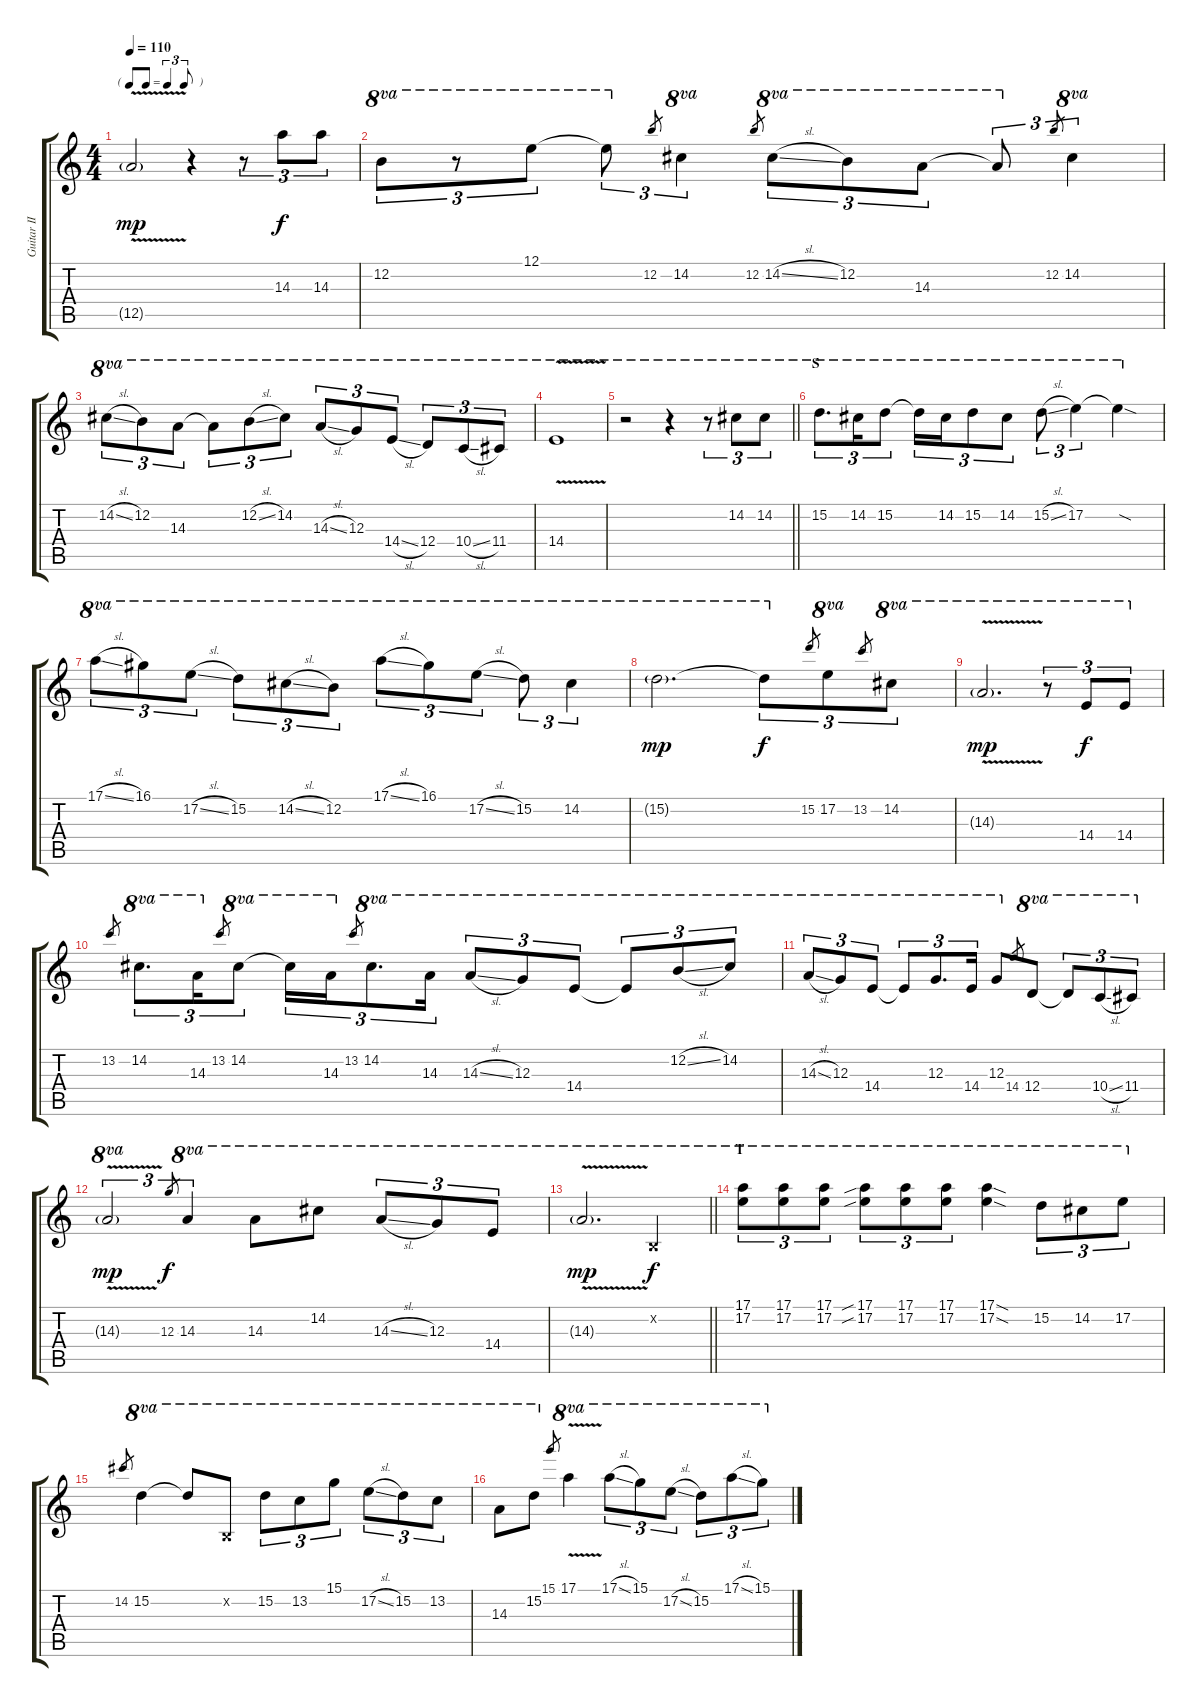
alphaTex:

\track ("Guitar II" "Guitar II") {instrument distortionguitar}
\staff {score tabs}
\tuning (E4 B3 G3 D3 A2 E2) {hide}
\ts (4 4)
\tf triplet8th
\tempo 110
\clef g2
\ks c
12.5{v g}.2{dy mp} r.4 r.8{tu (3 2)} 14.3.8{tu (3 2) dy f} 14.3.8{tu (3 2)} |
12.2.8{tu (3 2) ot 8va} r.8{tu (3 2) ot 8va} 12.1.8{tu (3 2) ot 8va} 12.1{t}.8{tu (3 2) ot 8va} 12.2.8{gr} 14.2.4{tu (3 2) ot 8va} 12.2.8{gr} 14.2{sl}.8{tu (3 2) ot 8va} 12.2.8{tu (3 2) ot 8va} 14.3.8{tu (3 2) ot 8va} 14.3{t}.8{tu (3 2) ot 8va} 12.2.8{gr} 14.2.4{tu (3 2) ot 8va} |
14.2{sl}.8{tu (3 2) ot 8va} 12.2.8{tu (3 2) ot 8va} 14.3.8{tu (3 2) ot 8va} 14.3{t}.8{tu (3 2) ot 8va} 12.2{sl}.8{tu (3 2) ot 8va} 14.2.8{tu (3 2) ot 8va} 14.3{sl}.8{tu (3 2) ot 8va} 12.3.8{tu (3 2) ot 8va} 14.4{sl}.8{tu (3 2) ot 8va} 12.4.8{tu (3 2) ot 8va} 10.4{sl}.8{tu (3 2) ot 8va} 11.4.8{tu (3 2) ot 8va} |
14.4{v}.1{ot 8va} |
\barLineRight lightlight
r.2{ot 8va} r.4{ot 8va} r.8{tu (3 2) ot 8va} 14.2.8{tu (3 2) ot 8va} 14.2.8{tu (3 2) ot 8va} |
\section ("" "S")
15.2.8{d tu (3 2) ot 8va} 14.2.16{tu (3 2) ot 8va} 15.2.8{tu (3 2) ot 8va} 15.2{t}.16{tu (3 2) ot 8va} 14.2.16{tu (3 2) ot 8va} 15.2.8{tu (3 2) ot 8va} 14.2.8{tu (3 2) ot 8va} 15.2{sl}.8{tu (3 2) ot 8va} 17.2.4{tu (3 2) ot 8va} 17.2{sod t}.4{ot 8va} |
17.1{sl}.8{tu (3 2) ot 8va} 16.1.8{tu (3 2) ot 8va} 17.2{sl}.8{tu (3 2) ot 8va} 15.2.8{tu (3 2) ot 8va} 14.2{sl}.8{tu (3 2) ot 8va} 12.2.8{tu (3 2) ot 8va} 17.1{sl}.8{tu (3 2) ot 8va} 16.1.8{tu (3 2) ot 8va} 17.2{sl}.8{tu (3 2) ot 8va} 15.2.8{tu (3 2) ot 8va} 14.2.4{tu (3 2) ot 8va} |
15.2{g}.2{d ot 8va dy mp} 15.2{t}.8{tu (3 2) ot 8va dy f} 15.2.8{gr} 17.2.8{tu (3 2) ot 8va} 13.2.8{gr} 14.2.8{tu (3 2) ot 8va} |
14.3{v g}.2{d ot 8va dy mp} r.8{tu (3 2) ot 8va} 14.4.8{tu (3 2) ot 8va dy f} 14.4.8{tu (3 2) ot 8va} |
13.2.8{gr} 14.2.8{d tu (3 2) ot 8va} 14.3.16{tu (3 2) ot 8va} 13.2.8{gr} 14.2.8{tu (3 2) ot 8va} 14.2{t}.16{tu (3 2) ot 8va} 14.3.16{tu (3 2) ot 8va} 13.2.8{gr} 14.2.8{d tu (3 2) ot 8va} 14.3.16{tu (3 2) ot 8va} 14.3{sl}.8{tu (3 2) ot 8va} 12.3.8{tu (3 2) ot 8va} 14.4.8{tu (3 2) ot 8va} 14.4{t}.8{tu (3 2) ot 8va} 12.2{sl}.8{tu (3 2) ot 8va} 14.2.8{tu (3 2) ot 8va} |
14.3{sl}.8{tu (3 2) ot 8va} 12.3.8{tu (3 2) ot 8va} 14.4.8{tu (3 2) ot 8va} 14.4{t}.8{tu (3 2) ot 8va} 12.3.8{d tu (3 2) ot 8va} 14.4.16{tu (3 2) ot 8va} 12.3.8{ot 8va} 14.4.8{gr} 12.4.8{ot 8va} 12.4{t}.8{tu (3 2) ot 8va} 10.4{sl}.8{tu (3 2) ot 8va} 11.4.8{tu (3 2) ot 8va} |
14.3{v g}.2{tu (3 2) ot 8va dy mp} 12.3.8{gr dy f} 14.3.4{tu (3 2) ot 8va} 14.3.8{ot 8va} 14.2.8{ot 8va} 14.3{sl}.8{tu (3 2) ot 8va} 12.3.8{tu (3 2) ot 8va} 14.4.8{tu (3 2) ot 8va} |
\barLineRight lightlight
14.3{v g}.2{d ot 8va dy mp} 0.2{x}.4{ot 8va dy f} |
\section ("" "T")
(17.1 17.2).8{tu (3 2) ot 8va} (17.1 17.2).8{tu (3 2) ot 8va} (17.1 17.2).8{tu (3 2) ot 8va} (17.1{sib} 17.2{sib}).8{tu (3 2) ot 8va} (17.1 17.2).8{tu (3 2) ot 8va} (17.1 17.2).8{tu (3 2) ot 8va} (17.1{sod} 17.2{sod}).4{ot 8va} 15.2.8{tu (3 2) ot 8va} 14.2.8{tu (3 2) ot 8va} 17.2.8{tu (3 2) ot 8va} |
14.2.8{gr} 15.2.4{ot 8va} 15.2{t}.8{ot 8va} 0.2{x}.8{ot 8va} 15.2.8{tu (3 2) ot 8va} 13.2.8{tu (3 2) ot 8va} 15.1.8{tu (3 2) ot 8va} 17.2{sl}.8{tu (3 2) ot 8va} 15.2.8{tu (3 2) ot 8va} 13.2.8{tu (3 2) ot 8va} |
14.3.8{ot 8va} 15.2.8{ot 8va} 15.1.8{gr} 17.1{v}.4{ot 8va} 17.1{sl}.8{tu (3 2) ot 8va} 15.1.8{tu (3 2) ot 8va} 17.2{sl}.8{tu (3 2) ot 8va} 15.2.8{tu (3 2) ot 8va} 17.1{sl}.8{tu (3 2) ot 8va} 15.1.8{tu (3 2) ot 8va}
